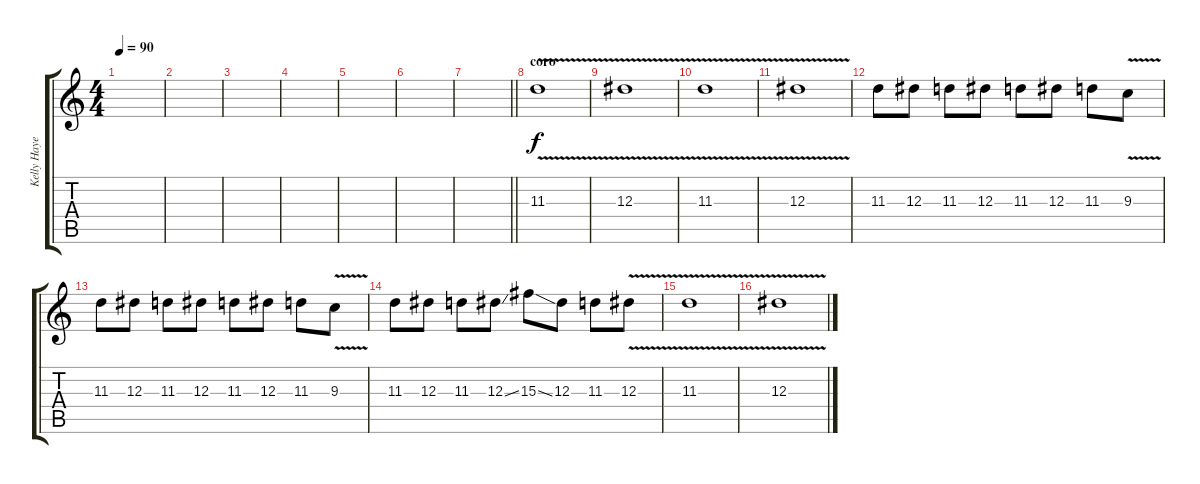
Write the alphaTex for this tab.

\track ("Kelly Hayes" "Kelly Haye") {instrument distortionguitar}
\staff {score tabs}
\tuning (C4 G3 Eb3 Bb2 F2 C2) {hide}
\ts (4 4)
\tempo 90
\clef g2
\ks c
|
|
|
|
|
|
\barLineRight lightlight
|
\section ("" "coro")
11.3{v}.1{dy f volume 12} |
12.3{v}.1 |
11.3{v}.1 |
12.3{v}.1 |
11.3.8 12.3.8 11.3.8 12.3.8 11.3.8 12.3.8 11.3.8 9.3{v}.8 |
11.3.8 12.3.8 11.3.8 12.3.8 11.3.8 12.3.8 11.3.8 9.3{v}.8 |
11.3.8 12.3.8 11.3.8 12.3{ss}.8 15.3{ss}.8 12.3.8 11.3.8 12.3{v}.8 |
11.3{v}.1 |
12.3{v}.1
